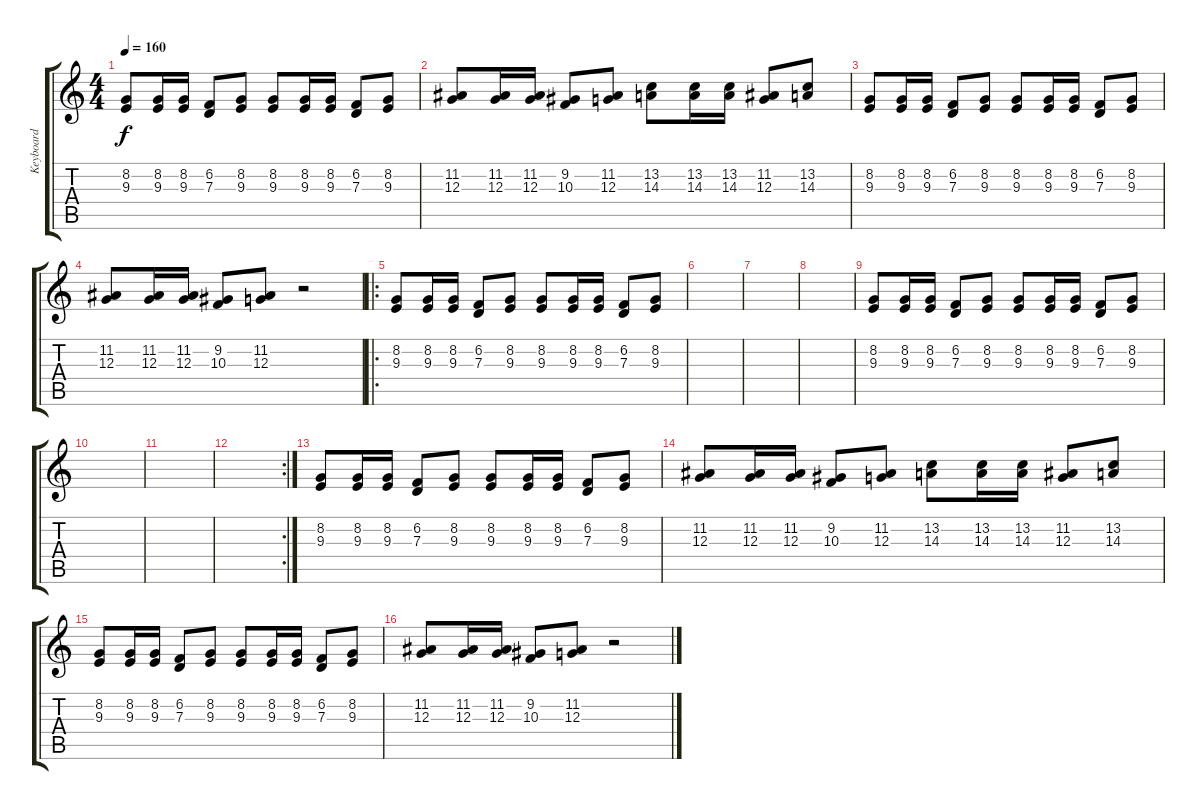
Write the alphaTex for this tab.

\track ("Keyboard" "Keyboard") {instrument lead1square}
\staff {score tabs}
\tuning (E4 B3 G3 D3 A2 E2) {hide}
\ts (4 4)
\tempo 160
\clef g2
\ks c
(8.2 9.3).8{dy f} (8.2 9.3).16 (8.2 9.3).16 (6.2 7.3).8 (8.2 9.3).8 (8.2 9.3).8 (8.2 9.3).16 (8.2 9.3).16 (6.2 7.3).8 (8.2 9.3).8 |
(11.2 12.3).8 (11.2 12.3).16 (11.2 12.3).16 (9.2 10.3).8 (11.2 12.3).8 (13.2 14.3).8 (13.2 14.3).16 (13.2 14.3).16 (11.2 12.3).8 (13.2 14.3).8 |
(8.2 9.3).8 (8.2 9.3).16 (8.2 9.3).16 (6.2 7.3).8 (8.2 9.3).8 (8.2 9.3).8 (8.2 9.3).16 (8.2 9.3).16 (6.2 7.3).8 (8.2 9.3).8 |
(11.2 12.3).8 (11.2 12.3).16 (11.2 12.3).16 (9.2 10.3).8 (11.2 12.3).8 r.2 |
\ro
(8.2 9.3).8 (8.2 9.3).16 (8.2 9.3).16 (6.2 7.3).8 (8.2 9.3).8 (8.2 9.3).8 (8.2 9.3).16 (8.2 9.3).16 (6.2 7.3).8 (8.2 9.3).8 |
|
|
|
(8.2 9.3).8 (8.2 9.3).16 (8.2 9.3).16 (6.2 7.3).8 (8.2 9.3).8 (8.2 9.3).8 (8.2 9.3).16 (8.2 9.3).16 (6.2 7.3).8 (8.2 9.3).8 |
|
|
\rc 2
|
(8.2 9.3).8 (8.2 9.3).16 (8.2 9.3).16 (6.2 7.3).8 (8.2 9.3).8 (8.2 9.3).8 (8.2 9.3).16 (8.2 9.3).16 (6.2 7.3).8 (8.2 9.3).8 |
(11.2 12.3).8 (11.2 12.3).16 (11.2 12.3).16 (9.2 10.3).8 (11.2 12.3).8 (13.2 14.3).8 (13.2 14.3).16 (13.2 14.3).16 (11.2 12.3).8 (13.2 14.3).8 |
(8.2 9.3).8 (8.2 9.3).16 (8.2 9.3).16 (6.2 7.3).8 (8.2 9.3).8 (8.2 9.3).8 (8.2 9.3).16 (8.2 9.3).16 (6.2 7.3).8 (8.2 9.3).8 |
(11.2 12.3).8 (11.2 12.3).16 (11.2 12.3).16 (9.2 10.3).8 (11.2 12.3).8 r.2
